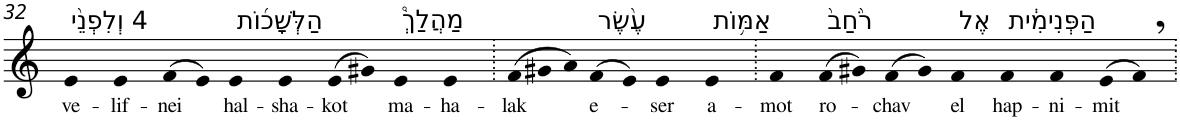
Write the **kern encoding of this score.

**kern	**text
*part1	*part1
*staff1	*staff1
*I"Piano	*
*I'Pno	*
!!LO:PB:g=z
*clefG2	*
*k[]	*
=32	=32
!LO:TX:a:t=4 וְלִפְנֵ֨י	!
!	!LO:LY:b
4e	ve-
!	!LO:LY:b
4e	-lif-
!	!LO:LY:b
(>8f	-nei
8e)	.
!LO:TX:a:t=הַלְּשָׁכ֜וֹת	!
!	!LO:LY:b
4e	hal-
!	!LO:LY:b
4e	-sha-
!	!LO:LY:b
(>8e	-kot
8g#X)	.
!LO:TX:a:t=מַהֲלַךְ֩	!
!	!LO:LY:b
4e	ma-
!	!LO:LY:b
4e	-ha-
=33.	=33.
*Xtuplet	*
!	!LO:LY:b
(>12f	-lak
12g#X	.
12a)	.
!LO:TX:a:t=עֶ֨שֶׂר	!
!	!LO:LY:b
(>8f	e-
8e)	.
!	!LO:LY:b
4e	-ser
!LO:TX:a:t=אַמּ֥וֹת	!
!	!LO:LY:b
4e	a-
=34.	=34.
!	!LO:LY:b
4f	-mot
!LO:TX:a:t=רֹ֙חַב֙	!
!	!LO:LY:b
(>8f	ro-
8g#X)	.
!	!LO:LY:b
(>8f	-chav
8g#)	.
!LO:TX:a:t=אֶל	!
!	!LO:LY:b
4f	el
!LO:TX:a:t=הַפְּנִימִ֔ית	!
!	!LO:LY:b
4f	hap-
!	!LO:LY:b
4f	-ni-
!	!LO:LY:b
(>8e	-mit
8f,)	.
=.	=.
*-	*-
